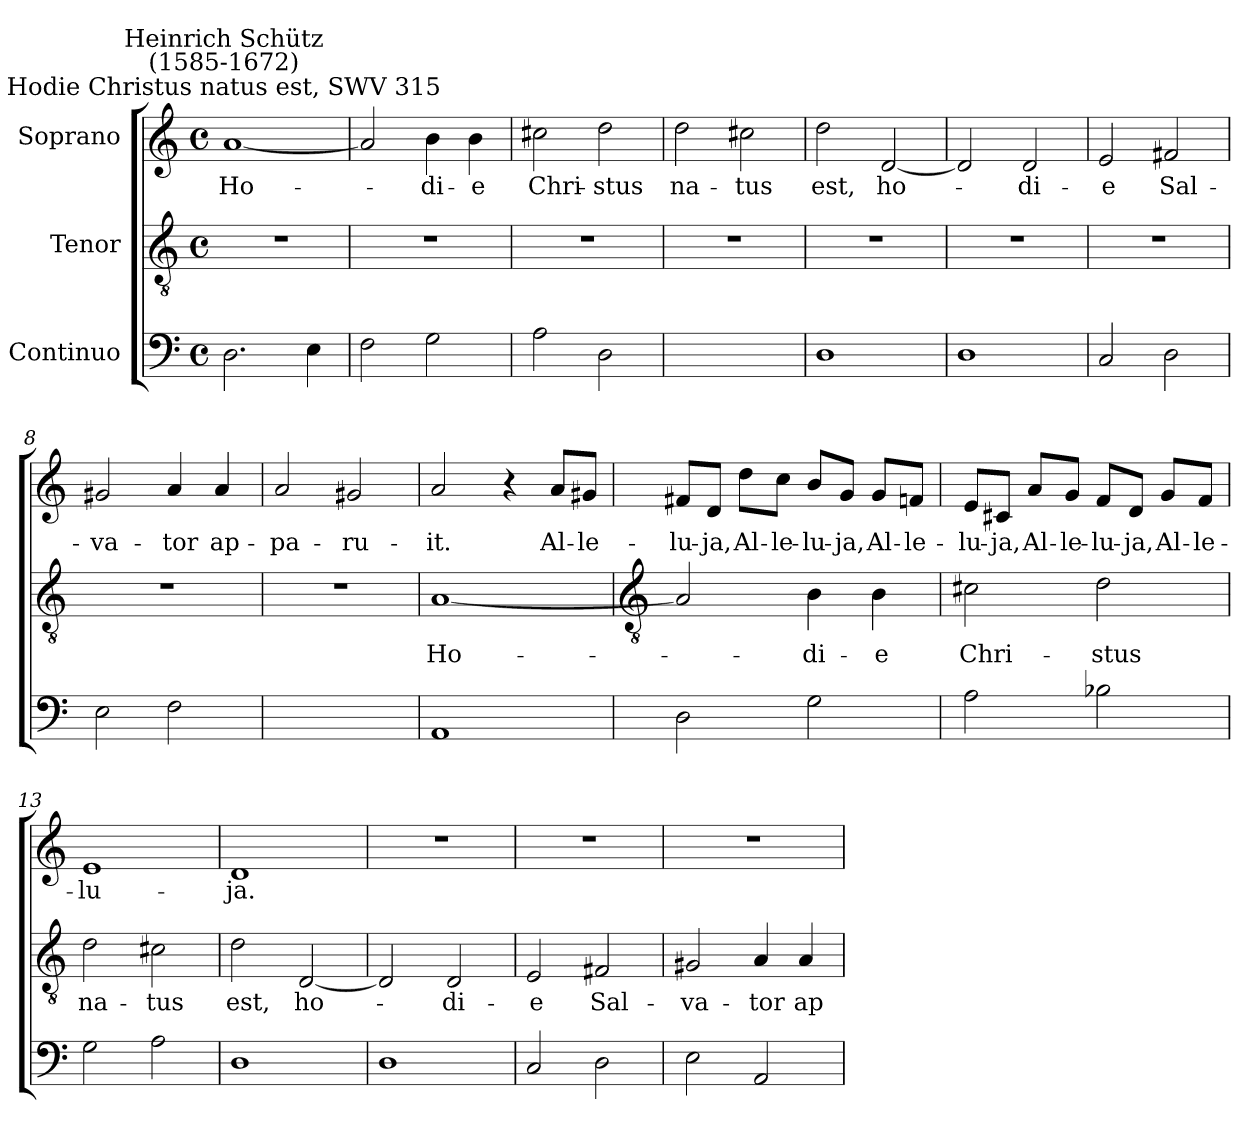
**kern	**text	**kern	**text	**kern	**text
*part3	*part3	*part2	*part2	*part1	*part1
*staff3	*staff3	*staff2	*staff2	*staff1	*staff1
*I"Continuo	*	*I"Tenor	*	*I"Soprano	*
*clefF4	*	*clefGv2	*	*clefG2	*
*k[]	*	*k[]	*	*k[]	*
*C:	*	*C:	*	*C:	*
*M4/4	*	*M4/4	*	*M4/4	*
*met(c)	*	*met(c)	*	*met(c)	*
=1	=1	=1	=1	=1	=1
!	!	!	!	!LO:TX:a:cj:t=Hodie Christus natus est, SWV 315	!
!	!	!	!	!LO:TX:a:cj:t=Heinrich Schütz\n(1585-1672)	!
!	!	!	!	!	!LO:LY:b
2.D	.	1r	.	[1a	Ho-
4E	.	.	.	.	.
=2	=2	=2	=2	=2	=2
2F	.	1r	.	2a]	.
!	!	!	!	!	!LO:LY:b
2G	.	.	.	4b	di-
!	!	!	!	!	!LO:LY:b
.	.	.	.	4b	-e
=3	=3	=3	=3	=3	=3
!	!	!	!	!	!LO:LY:b
2A	.	1r	.	2cc#X	Chri-
!	!	!	!	!	!LO:LY:b
2D	.	.	.	2dd	-stus
=4	=4	=4	=4	=4	=4
!	!LO:LY:b	!	!	!	!LO:LY:b
[2Ayy	4	1r	.	2dd	na-
!	!	!	!	!	!LO:LY:b
2Ayy]	.	.	.	2cc#X	-tus
=5	=5	=5	=5	=5	=5
!	!	!	!	!	!LO:LY:b
1D	.	1r	.	2dd	est,
!	!	!	!	!	!LO:LY:b
.	.	.	.	[2d	ho-
=6	=6	=6	=6	=6	=6
1D	.	1r	.	2d]	.
!	!	!	!	!	!LO:LY:b
.	.	.	.	2d	di-
=7	=7	=7	=7	=7	=7
!	!	!	!	!	!LO:LY:b
2C	.	1r	.	2e	-e
!	!	!	!	!	!LO:LY:b
2D	.	.	.	2f#X	Sal-
=8	=8	=8	=8	=8	=8
!	!	!	!	!	!LO:LY:b
2E	.	1r	.	2g#X	-va-
!	!	!	!	!	!LO:LY:b
2F	.	.	.	4a	-tor
!	!	!	!	!	!LO:LY:b
.	.	.	.	4a	ap-
=9	=9	=9	=9	=9	=9
!	!LO:LY:b	!	!	!	!LO:LY:b
[2Eyy	4	1r	.	2a	-pa-
!	!	!	!	!	!LO:LY:b
2Eyy]	.	.	.	2g#X	-ru-
=10	=10	=10	=10	=10	=10
!	!	!	!LO:LY:b	!	!LO:LY:b
1AA	.	[1A	Ho-	2a	-it.
.	.	.	.	4r	.
!	!	!	!	!	!LO:LY:b
.	.	.	.	8a/L	Al-
!	!	!	!	!	!LO:LY:b
.	.	.	.	8g#X/J	-le-
!!LO:LB:g=z
=11	=11	=11	=11	=11	=11
*	*	*clefGv2	*	*	*
!	!	!	!	!	!LO:LY:b
2D	.	2A]	.	8f#X/L	-lu-
!	!	!	!	!	!LO:LY:b
.	.	.	.	8d/J	-ja,
!	!	!	!	!	!LO:LY:b
.	.	.	.	8dd\L	Al-
!	!	!	!	!	!LO:LY:b
.	.	.	.	8cc\J	-le-
!	!	!	!LO:LY:b	!	!LO:LY:b
2G	.	4B	di-	8b/L	-lu-
!	!	!	!	!	!LO:LY:b
.	.	.	.	8g/J	-ja,
!	!	!	!LO:LY:b	!	!LO:LY:b
.	.	4B	-e	8g/L	Al-
!	!	!	!	!	!LO:LY:b
.	.	.	.	8fn/J	-le-
=12	=12	=12	=12	=12	=12
!	!	!	!LO:LY:b	!	!LO:LY:b
2A	.	2c#X	Chri-	8e/L	-lu-
!	!	!	!	!	!LO:LY:b
.	.	.	.	8c#X/J	-ja,
!	!	!	!	!	!LO:LY:b
.	.	.	.	8a/L	Al-
!	!	!	!	!	!LO:LY:b
.	.	.	.	8g/J	-le-
!	!	!	!LO:LY:b	!	!LO:LY:b
2B-X	.	2d	-stus	8f/L	-lu-
!	!	!	!	!	!LO:LY:b
.	.	.	.	8d/J	-ja,
!	!	!	!	!	!LO:LY:b
.	.	.	.	8g/L	Al-
!	!	!	!	!	!LO:LY:b
.	.	.	.	8f/J	-le-
=13	=13	=13	=13	=13	=13
!	!	!	!LO:LY:b	!	!LO:LY:b
2G	.	2d	na-	1e	-lu-
!	!	!	!LO:LY:b	!	!
2A	.	2c#X	-tus	.	.
=14	=14	=14	=14	=14	=14
!	!	!	!LO:LY:b	!	!LO:LY:b
1D	.	2d	est,	1d	-ja.
!	!	!	!LO:LY:b	!	!
.	.	[2D	ho-	.	.
=15	=15	=15	=15	=15	=15
1D	.	2D]	.	1r	.
!	!	!	!LO:LY:b	!	!
.	.	2D	di-	.	.
=16	=16	=16	=16	=16	=16
!	!	!	!LO:LY:b	!	!
2C	.	2E	-e	1r	.
!	!	!	!LO:LY:b	!	!
2D	.	2F#X	Sal-	.	.
=17	=17	=17	=17	=17	=17
!	!	!	!LO:LY:b	!	!
2E	.	2G#X	-va-	1r	.
!	!	!	!LO:LY:b	!	!
2AA	.	4A	-tor	.	.
!	!	!	!LO:LY:b	!	!
.	.	4A	ap-	.	.
=	=	=	=	=	=
*-	*-	*-	*-	*-	*-
